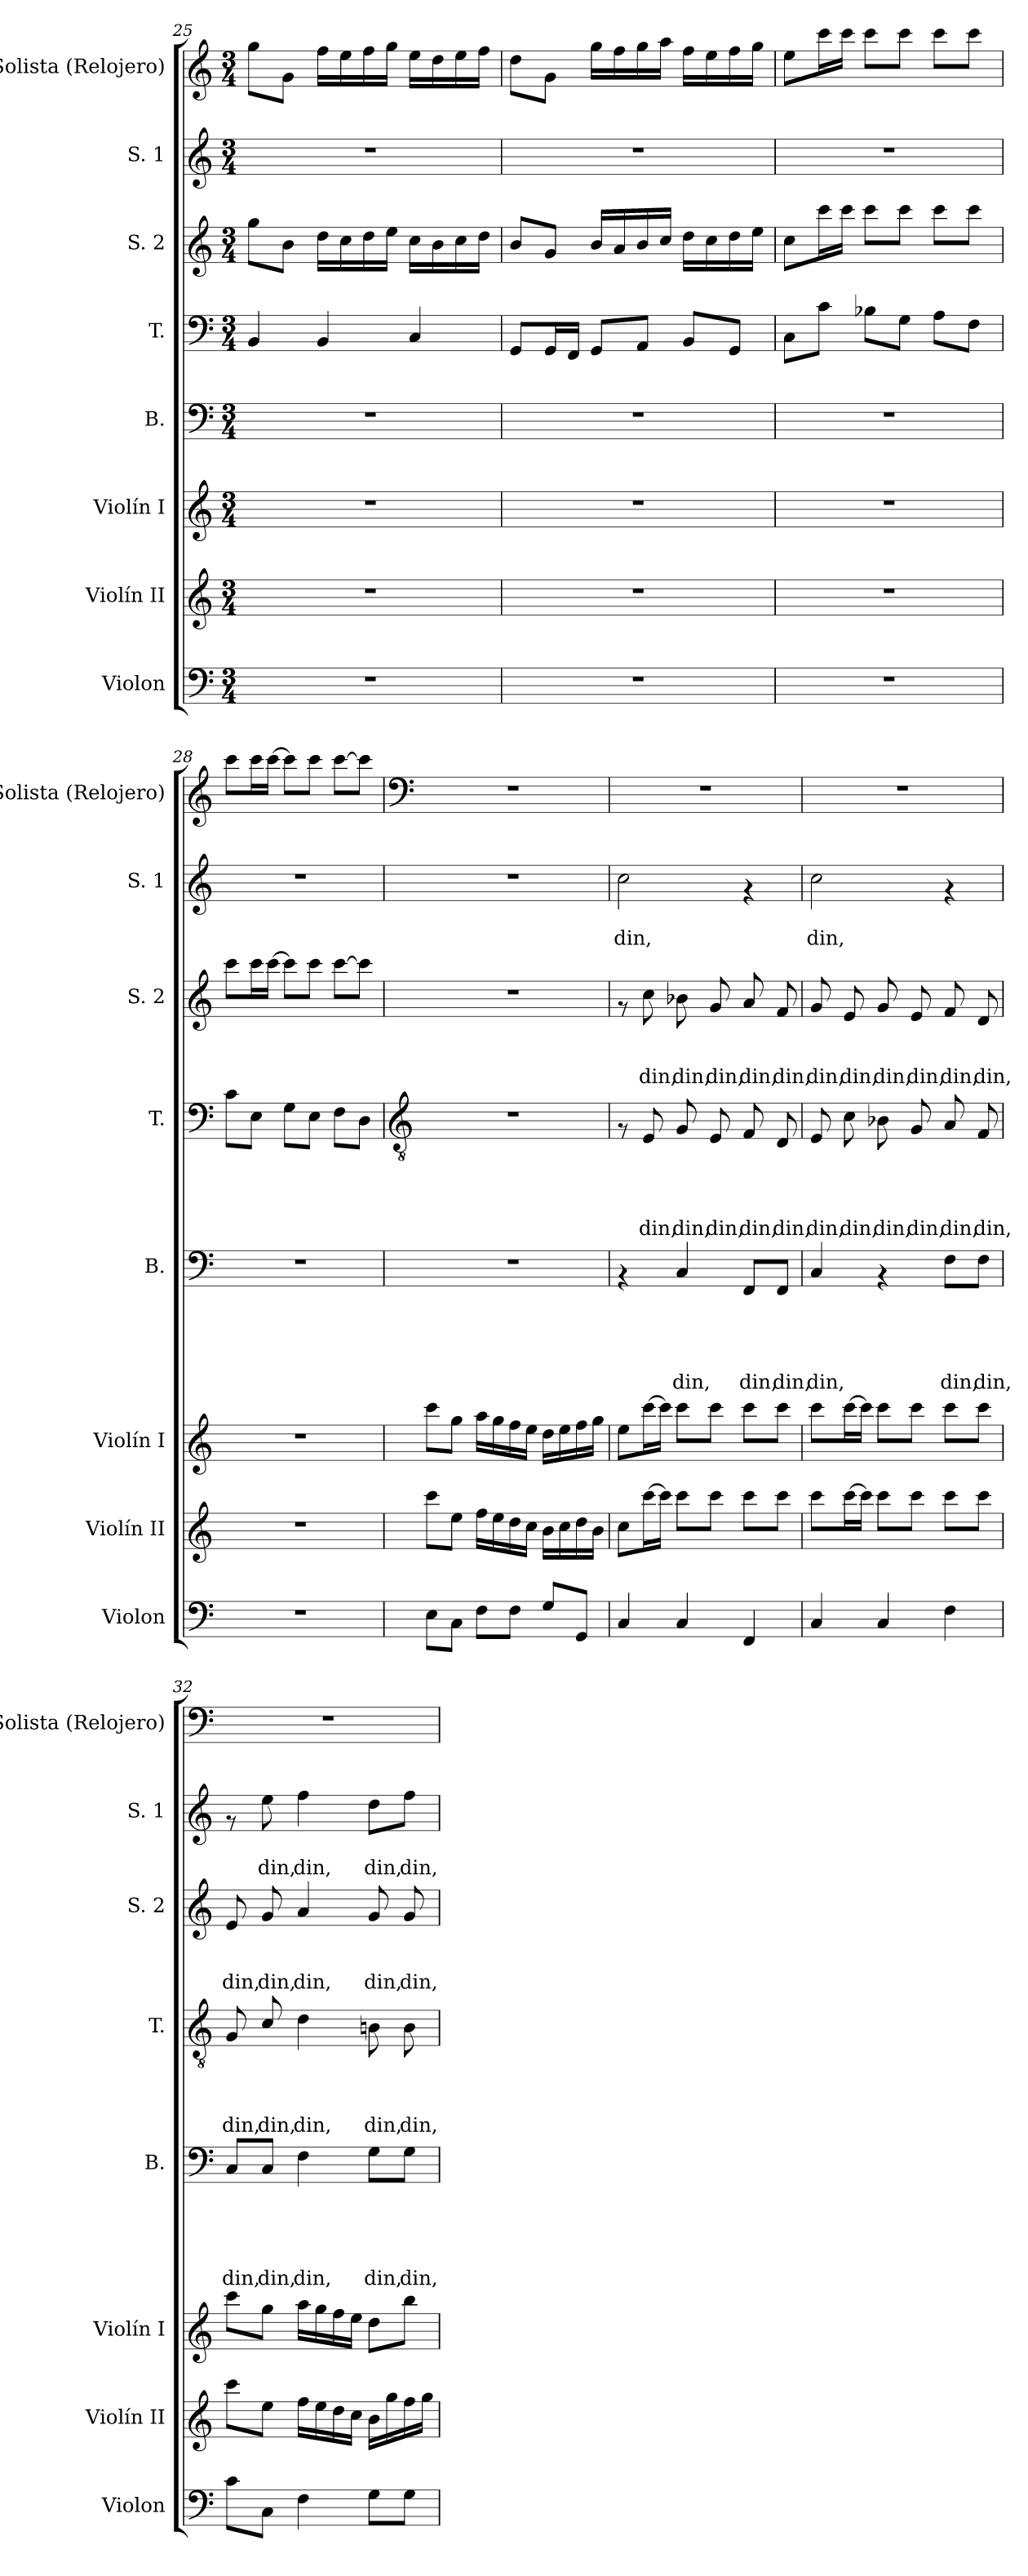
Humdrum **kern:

**kern	**kern	**kern	**kern	**text	**text	**text	**text	**text	**kern	**text	**text	**text	**text	**kern	**text	**text	**text	**kern	**text	**text	**kern
*part8	*part7	*part6	*part5	*part5	*part5	*part5	*part5	*part5	*part4	*part4	*part4	*part4	*part4	*part3	*part3	*part3	*part3	*part2	*part2	*part2	*part1
*staff8	*staff7	*staff6	*staff5	*staff5	*staff5	*staff5	*staff5	*staff5	*staff4	*staff4	*staff4	*staff4	*staff4	*staff3	*staff3	*staff3	*staff3	*staff2	*staff2	*staff2	*staff1
*I"Violon	*I"Violín II	*I"Violín I	*I"B.	*	*	*	*	*	*I"T.	*	*	*	*	*I"S. 2	*	*	*	*I"S. 1	*	*	*I"Solista (Relojero)
*I'Violon	*I'Violín II	*I'Violín I	*I'B.	*	*	*	*	*	*I'T.	*	*	*	*	*I'S. 2	*	*	*	*I'S. 1	*	*	*I'Solista (Relojero)
!!LO:LB:g=z
*clefF4	*clefG2	*clefG2	*clefF4	*	*	*	*	*	*clefF4	*	*	*	*	*clefG2	*	*	*	*clefG2	*	*	*clefG2
*k[]	*k[]	*k[]	*k[]	*	*	*	*	*	*k[]	*	*	*	*	*k[]	*	*	*	*k[]	*	*	*k[]
*C:	*C:	*C:	*C:	*	*	*	*	*	*C:	*	*	*	*	*C:	*	*	*	*C:	*	*	*C:
*M3/4	*M3/4	*M3/4	*M3/4	*	*	*	*	*	*M3/4	*	*	*	*	*M3/4	*	*	*	*M3/4	*	*	*M3/4
=25	=25	=25	=25	=25	=25	=25	=25	=25	=25	=25	=25	=25	=25	=25	=25	=25	=25	=25	=25	=25	=25
2.r	2.r	2.r	2.r	.	.	.	.	.	4BB/	.	.	.	.	8gg\L	.	.	.	2.r	.	.	8gg\L
.	.	.	.	.	.	.	.	.	.	.	.	.	.	8b\J	.	.	.	.	.	.	8g\J
.	.	.	.	.	.	.	.	.	4BB/	.	.	.	.	16dd\LL	.	.	.	.	.	.	16ff\LL
.	.	.	.	.	.	.	.	.	.	.	.	.	.	16cc\	.	.	.	.	.	.	16ee\
.	.	.	.	.	.	.	.	.	.	.	.	.	.	16dd\	.	.	.	.	.	.	16ff\
.	.	.	.	.	.	.	.	.	.	.	.	.	.	16ee\JJ	.	.	.	.	.	.	16gg\JJ
.	.	.	.	.	.	.	.	.	4C/	.	.	.	.	16cc\LL	.	.	.	.	.	.	16ee\LL
.	.	.	.	.	.	.	.	.	.	.	.	.	.	16b\	.	.	.	.	.	.	16dd\
.	.	.	.	.	.	.	.	.	.	.	.	.	.	16cc\	.	.	.	.	.	.	16ee\
.	.	.	.	.	.	.	.	.	.	.	.	.	.	16dd\JJ	.	.	.	.	.	.	16ff\JJ
=26	=26	=26	=26	=26	=26	=26	=26	=26	=26	=26	=26	=26	=26	=26	=26	=26	=26	=26	=26	=26	=26
2.r	2.r	2.r	2.r	.	.	.	.	.	8GG/L	.	.	.	.	8b/L	.	.	.	2.r	.	.	8dd\L
.	.	.	.	.	.	.	.	.	16GG/L	.	.	.	.	8g/J	.	.	.	.	.	.	8g\J
.	.	.	.	.	.	.	.	.	16FF/JJ	.	.	.	.	.	.	.	.	.	.	.	.
.	.	.	.	.	.	.	.	.	8GG/L	.	.	.	.	16b/LL	.	.	.	.	.	.	16gg\LL
.	.	.	.	.	.	.	.	.	.	.	.	.	.	16a/	.	.	.	.	.	.	16ff\
.	.	.	.	.	.	.	.	.	8AA/J	.	.	.	.	16b/	.	.	.	.	.	.	16gg\
.	.	.	.	.	.	.	.	.	.	.	.	.	.	16cc/JJ	.	.	.	.	.	.	16aa\JJ
.	.	.	.	.	.	.	.	.	8BB/L	.	.	.	.	16dd\LL	.	.	.	.	.	.	16ff\LL
.	.	.	.	.	.	.	.	.	.	.	.	.	.	16cc\	.	.	.	.	.	.	16ee\
.	.	.	.	.	.	.	.	.	8GG/J	.	.	.	.	16dd\	.	.	.	.	.	.	16ff\
.	.	.	.	.	.	.	.	.	.	.	.	.	.	16ee\JJ	.	.	.	.	.	.	16gg\JJ
=27	=27	=27	=27	=27	=27	=27	=27	=27	=27	=27	=27	=27	=27	=27	=27	=27	=27	=27	=27	=27	=27
2.r	2.r	2.r	2.r	.	.	.	.	.	8C\L	.	.	.	.	8cc\L	.	.	.	2.r	.	.	8ee\L
.	.	.	.	.	.	.	.	.	8c\J	.	.	.	.	16ccc\L	.	.	.	.	.	.	16ccc\L
.	.	.	.	.	.	.	.	.	.	.	.	.	.	16ccc\JJ	.	.	.	.	.	.	16ccc\JJ
.	.	.	.	.	.	.	.	.	8B-X\L	.	.	.	.	8ccc\L	.	.	.	.	.	.	8ccc\L
.	.	.	.	.	.	.	.	.	8G\J	.	.	.	.	8ccc\J	.	.	.	.	.	.	8ccc\J
.	.	.	.	.	.	.	.	.	8A\L	.	.	.	.	8ccc\L	.	.	.	.	.	.	8ccc\L
.	.	.	.	.	.	.	.	.	8F\J	.	.	.	.	8ccc\J	.	.	.	.	.	.	8ccc\J
=28	=28	=28	=28	=28	=28	=28	=28	=28	=28	=28	=28	=28	=28	=28	=28	=28	=28	=28	=28	=28	=28
2.r	2.r	2.r	2.r	.	.	.	.	.	8c\L	.	.	.	.	8ccc\L	.	.	.	2.r	.	.	8ccc\L
.	.	.	.	.	.	.	.	.	8E\J	.	.	.	.	16ccc\L	.	.	.	.	.	.	16ccc\L
.	.	.	.	.	.	.	.	.	.	.	.	.	.	[>16ccc\JJ	.	.	.	.	.	.	[>16ccc\JJ
.	.	.	.	.	.	.	.	.	8G\L	.	.	.	.	8ccc\L]	.	.	.	.	.	.	8ccc\L]
.	.	.	.	.	.	.	.	.	8E\J	.	.	.	.	8ccc\J	.	.	.	.	.	.	8ccc\J
.	.	.	.	.	.	.	.	.	8F\L	.	.	.	.	[>8ccc\L	.	.	.	.	.	.	[>8ccc\L
.	.	.	.	.	.	.	.	.	8D\J	.	.	.	.	8ccc\J]	.	.	.	.	.	.	8ccc\J]
!!LO:PB:g=z
=29	=29	=29	=29	=29	=29	=29	=29	=29	=29	=29	=29	=29	=29	=29	=29	=29	=29	=29	=29	=29	=29
*	*	*	*	*	*	*	*	*	*clefGv2	*	*	*	*	*	*	*	*	*	*	*	*clefF4
8E\L	8ccc\L	8ccc\L	2.r	.	.	.	.	.	2.r	.	.	.	.	2.r	.	.	.	2.r	.	.	2.r
8C\J	8ee\J	8gg\J	.	.	.	.	.	.	.	.	.	.	.	.	.	.	.	.	.	.	.
8F\L	16ff\LL	16aa\LL	.	.	.	.	.	.	.	.	.	.	.	.	.	.	.	.	.	.	.
.	16ee\	16gg\	.	.	.	.	.	.	.	.	.	.	.	.	.	.	.	.	.	.	.
8F\J	16dd\	16ff\	.	.	.	.	.	.	.	.	.	.	.	.	.	.	.	.	.	.	.
.	16cc\JJ	16ee\JJ	.	.	.	.	.	.	.	.	.	.	.	.	.	.	.	.	.	.	.
8G/L	16b\LL	16dd\LL	.	.	.	.	.	.	.	.	.	.	.	.	.	.	.	.	.	.	.
.	16cc\	16ee\	.	.	.	.	.	.	.	.	.	.	.	.	.	.	.	.	.	.	.
8GG/J	16dd\	16ff\	.	.	.	.	.	.	.	.	.	.	.	.	.	.	.	.	.	.	.
.	16b\JJ	16gg\JJ	.	.	.	.	.	.	.	.	.	.	.	.	.	.	.	.	.	.	.
=30	=30	=30	=30	=30	=30	=30	=30	=30	=30	=30	=30	=30	=30	=30	=30	=30	=30	=30	=30	=30	=30
!	!	!	!	!	!	!	!	!	!	!	!	!	!	!	!	!	!	!	!	!LO:LY:b	!
4C/	8cc\L	8ee\L	4rAA	.	.	.	.	.	8rF	.	.	.	.	8rf	.	.	.	2cc\	.	-din,	2.r
!	!	!	!	!	!	!	!	!	!	!	!	!	!LO:LY:b	!	!	!	!LO:LY:b	!	!	!	!
.	[<16ccc\L	[>16ccc\L	.	.	.	.	.	.	8E/	.	.	.	din,	8cc\	.	.	din,	.	.	.	.
.	16ccc\JJ]	16ccc\JJ]	.	.	.	.	.	.	.	.	.	.	.	.	.	.	.	.	.	.	.
!	!	!	!	!	!	!	!	!LO:LY:b	!	!	!	!	!LO:LY:b	!	!	!	!LO:LY:b	!	!	!	!
4C/	8ccc\L	8ccc\L	4C/	.	.	.	.	din,	8G/	.	.	.	din,	8b-X\	.	.	din,	.	.	.	.
!	!	!	!	!	!	!	!	!	!	!	!	!	!LO:LY:b	!	!	!	!LO:LY:b	!	!	!	!
.	8ccc\J	8ccc\J	.	.	.	.	.	.	8E/	.	.	.	din,	8g/	.	.	din,	.	.	.	.
!	!	!	!	!	!	!	!	!LO:LY:b	!	!	!	!	!LO:LY:b	!	!	!	!LO:LY:b	!	!	!	!
4FF/	8ccc\L	8ccc\L	8FF/L	.	.	.	.	din,	8F/	.	.	.	din,	8a/	.	.	din,	4rf	.	.	.
!	!	!	!	!	!	!	!	!LO:LY:b	!	!	!	!	!LO:LY:b	!	!	!	!LO:LY:b	!	!	!	!
.	8ccc\J	8ccc\J	8FF/J	.	.	.	.	din,	8D/	.	.	.	din,	8f/	.	.	din,	.	.	.	.
=31	=31	=31	=31	=31	=31	=31	=31	=31	=31	=31	=31	=31	=31	=31	=31	=31	=31	=31	=31	=31	=31
!	!	!	!	!	!	!	!	!LO:LY:b	!	!	!	!	!LO:LY:b	!	!	!	!LO:LY:b	!	!	!LO:LY:b	!
4C/	8ccc\L	8ccc\L	4C/	.	.	.	.	din,	8E/	.	.	.	din,	8g/	.	.	din,	2cc\	.	din,	2.r
!	!	!	!	!	!	!	!	!	!	!	!	!	!LO:LY:b	!	!	!	!LO:LY:b	!	!	!	!
.	[<16ccc\L	[<16ccc\L	.	.	.	.	.	.	8c\	.	.	.	din,	8e/	.	.	din,	.	.	.	.
.	16ccc\JJ]	16ccc\JJ]	.	.	.	.	.	.	.	.	.	.	.	.	.	.	.	.	.	.	.
!	!	!	!	!	!	!	!	!	!	!	!	!	!LO:LY:b	!	!	!	!LO:LY:b	!	!	!	!
4C/	8ccc\L	8ccc\L	4rAA	.	.	.	.	.	8B-X\	.	.	.	din,	8g/	.	.	din,	.	.	.	.
!	!	!	!	!	!	!	!	!	!	!	!	!	!LO:LY:b	!	!	!	!LO:LY:b	!	!	!	!
.	8ccc\J	8ccc\J	.	.	.	.	.	.	8G/	.	.	.	din,	8e/	.	.	din,	.	.	.	.
!	!	!	!	!	!	!	!	!LO:LY:b	!	!	!	!	!LO:LY:b	!	!	!	!LO:LY:b	!	!	!	!
4F\	8ccc\L	8ccc\L	8F\L	.	.	.	.	din,	8A/	.	.	.	din,	8f/	.	.	din,	4rf	.	.	.
!	!	!	!	!	!	!	!	!LO:LY:b	!	!	!	!	!LO:LY:b	!	!	!	!LO:LY:b	!	!	!	!
.	8ccc\J	8ccc\J	8F\J	.	.	.	.	din,	8F/	.	.	.	din,	8d/	.	.	din,	.	.	.	.
!!LO:LB:g=z
=32	=32	=32	=32	=32	=32	=32	=32	=32	=32	=32	=32	=32	=32	=32	=32	=32	=32	=32	=32	=32	=32
!	!	!	!	!	!	!	!	!LO:LY:b	!	!	!	!	!LO:LY:b	!	!	!	!LO:LY:b	!	!	!	!
8c\L	8ccc\L	8ccc\L	8C/L	.	.	.	.	din,	8G/	.	.	.	din,	8e/	.	.	din,	8rf	.	.	2.r
!	!	!	!	!	!	!	!	!LO:LY:b	!	!	!	!	!LO:LY:b	!	!	!	!LO:LY:b	!	!	!LO:LY:b	!
8C\J	8ee\J	8gg\J	8C/J	.	.	.	.	din,	8c/	.	.	.	din,	8g/	.	.	din,	8ee\	.	din,	.
!	!	!	!	!	!	!	!	!LO:LY:b	!	!	!	!	!LO:LY:b	!	!	!	!LO:LY:b	!	!	!LO:LY:b	!
4F\	16ff\LL	16aa\LL	4F\	.	.	.	.	din,	4d\	.	.	.	din,	4a/	.	.	din,	4ff\	.	din,	.
.	16ee\	16gg\	.	.	.	.	.	.	.	.	.	.	.	.	.	.	.	.	.	.	.
.	16dd\	16ff\	.	.	.	.	.	.	.	.	.	.	.	.	.	.	.	.	.	.	.
.	16cc\JJ	16ee\JJ	.	.	.	.	.	.	.	.	.	.	.	.	.	.	.	.	.	.	.
!	!	!	!	!	!	!	!	!LO:LY:b	!	!	!	!	!LO:LY:b	!	!	!	!LO:LY:b	!	!	!LO:LY:b	!
8G\L	16b\LL	8dd\L	8G\L	.	.	.	.	din,	8Bn\	.	.	.	din,	8g/	.	.	din,	8dd\L	.	din,	.
.	16gg\	.	.	.	.	.	.	.	.	.	.	.	.	.	.	.	.	.	.	.	.
!	!	!	!	!	!	!	!	!LO:LY:b	!	!	!	!	!LO:LY:b	!	!	!	!LO:LY:b	!	!	!LO:LY:b	!
8G\J	16ff\	8bb\J	8G\J	.	.	.	.	din,	8B\	.	.	.	din,	8g/	.	.	din,	8ff\J	.	din,	.
.	16gg\JJ	.	.	.	.	.	.	.	.	.	.	.	.	.	.	.	.	.	.	.	.
=	=	=	=	=	=	=	=	=	=	=	=	=	=	=	=	=	=	=	=	=	=
*-	*-	*-	*-	*-	*-	*-	*-	*-	*-	*-	*-	*-	*-	*-	*-	*-	*-	*-	*-	*-	*-
